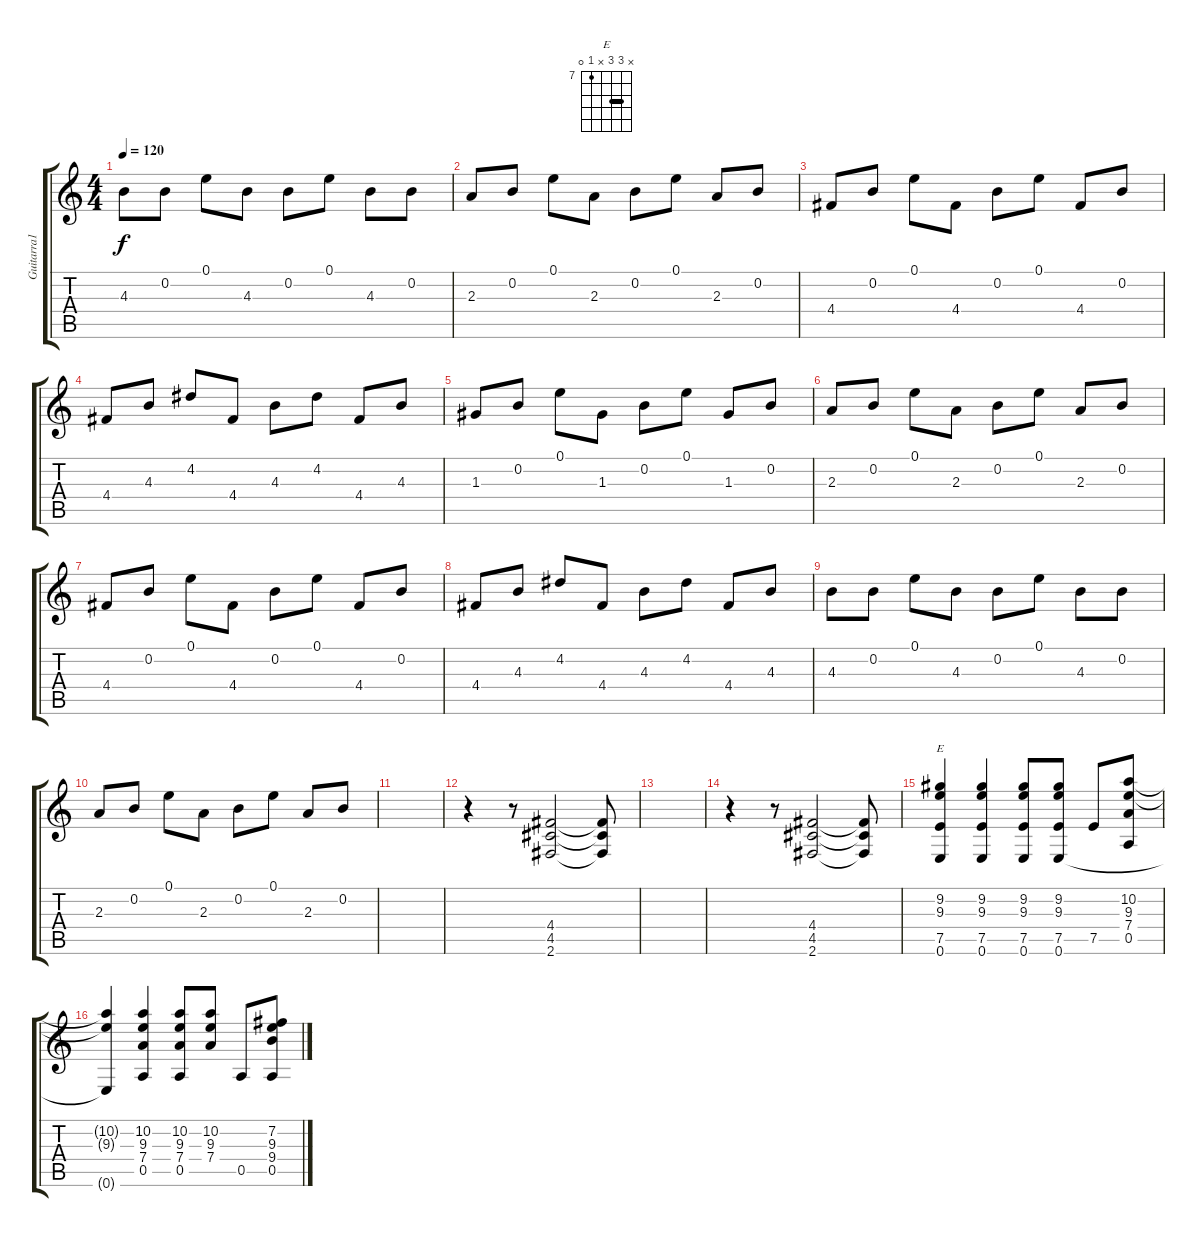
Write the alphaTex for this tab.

\track ("Guitarra1" "Guitarra1") {instrument acousticguitarsteel}
\staff {score tabs}
\tuning (E4 B3 G3 D3 A2 E2) {hide}
\chord ("E" x 9 9 x 7 0) {firstfret 7 barre 9}
\ts (4 4)
\tempo 120
\clef g2
\ks c
4.3.8{dy f} 0.2.8 0.1.8 4.3.8 0.2.8 0.1.8 4.3.8 0.2.8 |
2.3.8 0.2.8 0.1.8 2.3.8 0.2.8 0.1.8 2.3.8 0.2.8 |
4.4.8 0.2.8 0.1.8 4.4.8 0.2.8 0.1.8 4.4.8 0.2.8 |
4.4.8 4.3.8 4.2.8 4.4.8 4.3.8 4.2.8 4.4.8 4.3.8 |
1.3.8 0.2.8 0.1.8 1.3.8 0.2.8 0.1.8 1.3.8 0.2.8 |
2.3.8 0.2.8 0.1.8 2.3.8 0.2.8 0.1.8 2.3.8 0.2.8 |
4.4.8 0.2.8 0.1.8 4.4.8 0.2.8 0.1.8 4.4.8 0.2.8 |
4.4.8 4.3.8 4.2.8 4.4.8 4.3.8 4.2.8 4.4.8 4.3.8 |
4.3.8 0.2.8 0.1.8 4.3.8 0.2.8 0.1.8 4.3.8 0.2.8 |
2.3.8 0.2.8 0.1.8 2.3.8 0.2.8 0.1.8 2.3.8 0.2.8 |
|
r.4{instrument distortionguitar} r.8 (4.4 4.5 2.6).2 (4.4{t} 4.5{t} 2.6{t}).8 |
|
r.4{instrument distortionguitar} r.8 (4.4 4.5 2.6).2 (4.4{t} 4.5{t} 2.6{t}).8 |
(9.2 9.3 7.5 0.6).4{ch "E" instrument acousticguitarsteel} (9.2 9.3 7.5 0.6).4 (9.2 9.3 7.5 0.6).8 (9.2 9.3 7.5 0.6).8 7.5.8 (10.2 9.3 7.4 0.5).8 |
(10.2{t} 9.3{t} 0.6{t}).4 (10.2 9.3 7.4 0.5).4 (10.2 9.3 7.4 0.5).8 (10.2 9.3 7.4).8 0.5.8 (7.2 9.3 9.4 0.5).8
